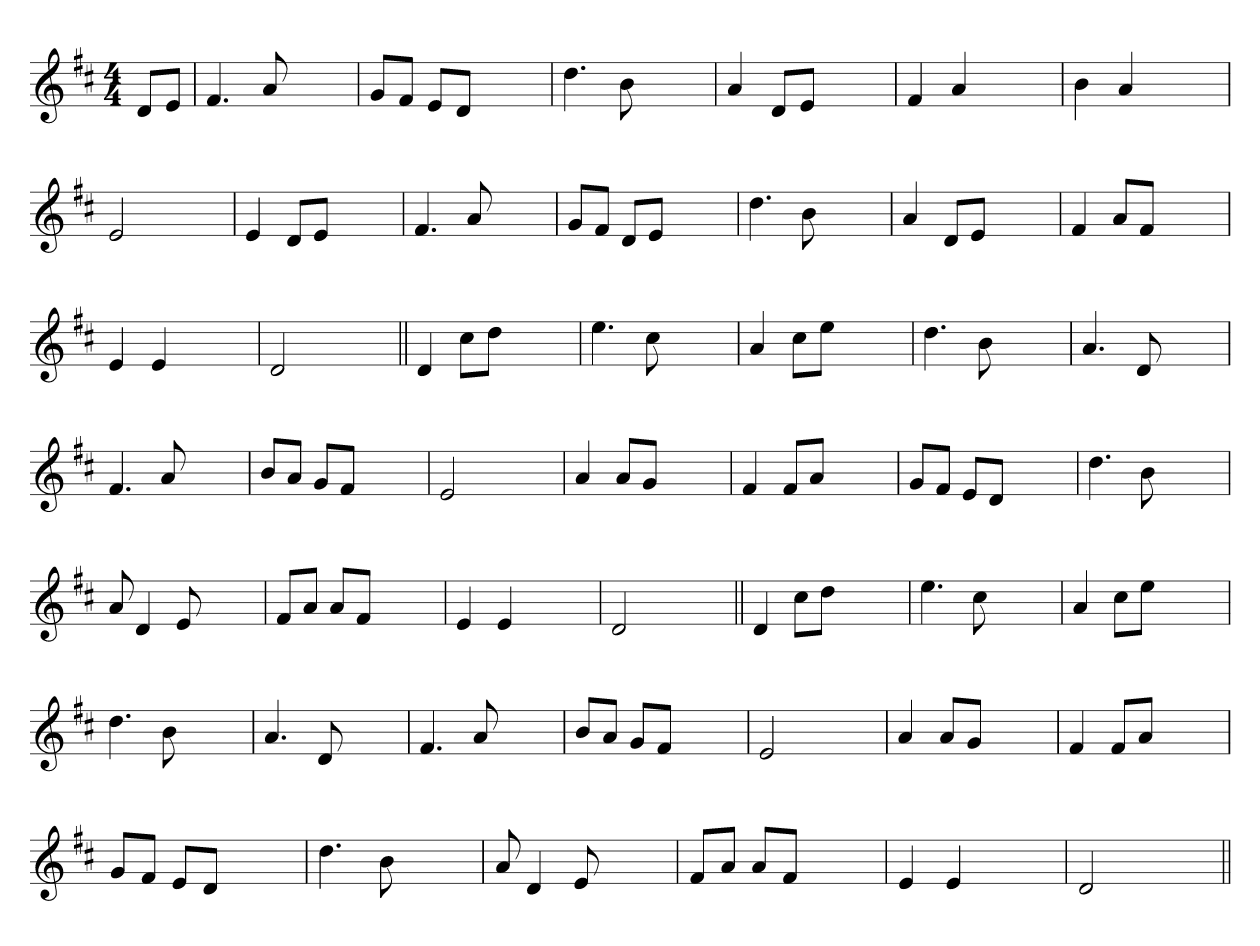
**kern
*part1
*staff1
*clefG2
*k[f#c#]
*D:
*M4/4
=1
8dL
8eJ
=
4.f#
8a
2ryy
=
8gL
8f#J
8eL
8dJ
2ryy
=
4.dd
8b
2ryy
=
4a
8dL
8eJ
2ryy
=
4f#
4a
2ryy
=
4b
4a
2ryy
=
2e
2ryy
=
4e
8dL
8eJ
2ryy
=
4.f#
8a
2ryy
=
8gL
8f#J
8dL
8eJ
2ryy
=
4.dd
8b
2ryy
=
4a
8dL
8eJ
2ryy
=
4f#
8aL
8f#J
2ryy
=
4e
4e
2ryy
=
2d
2ryy
=||
4d
8cc#L
8ddJ
2ryy
=
4.ee
8cc#
2ryy
=
4a
8cc#L
8eeJ
2ryy
=
4.dd
8b
2ryy
=
4.a
8d
2ryy
=
4.f#
8a
2ryy
=
8bL
8aJ
8gL
8f#J
2ryy
=
2e
2ryy
=
4a
8aL
8gJ
2ryy
=
4f#
8f#L
8aJ
2ryy
=
8gL
8f#J
8eL
8dJ
2ryy
=
4.dd
8b
2ryy
=
8a
4d
8e
2ryy
=
8f#L
8aJ
8aL
8f#J
2ryy
=
4e
4e
2ryy
=
2d
2ryy
=||
4d
8cc#L
8ddJ
2ryy
=
4.ee
8cc#
2ryy
=
4a
8cc#L
8eeJ
2ryy
=
4.dd
8b
2ryy
=
4.a
8d
2ryy
=
4.f#
8a
2ryy
=
8bL
8aJ
8gL
8f#J
2ryy
=
2e
2ryy
=
4a
8aL
8gJ
2ryy
=
4f#
8f#L
8aJ
2ryy
=
8gL
8f#J
8eL
8dJ
2ryy
=
4.dd
8b
2ryy
=
8a
4d
8e
2ryy
=
8f#L
8aJ
8aL
8f#J
2ryy
=
4e
4e
2ryy
=
2d
2ryy
=||
*-
